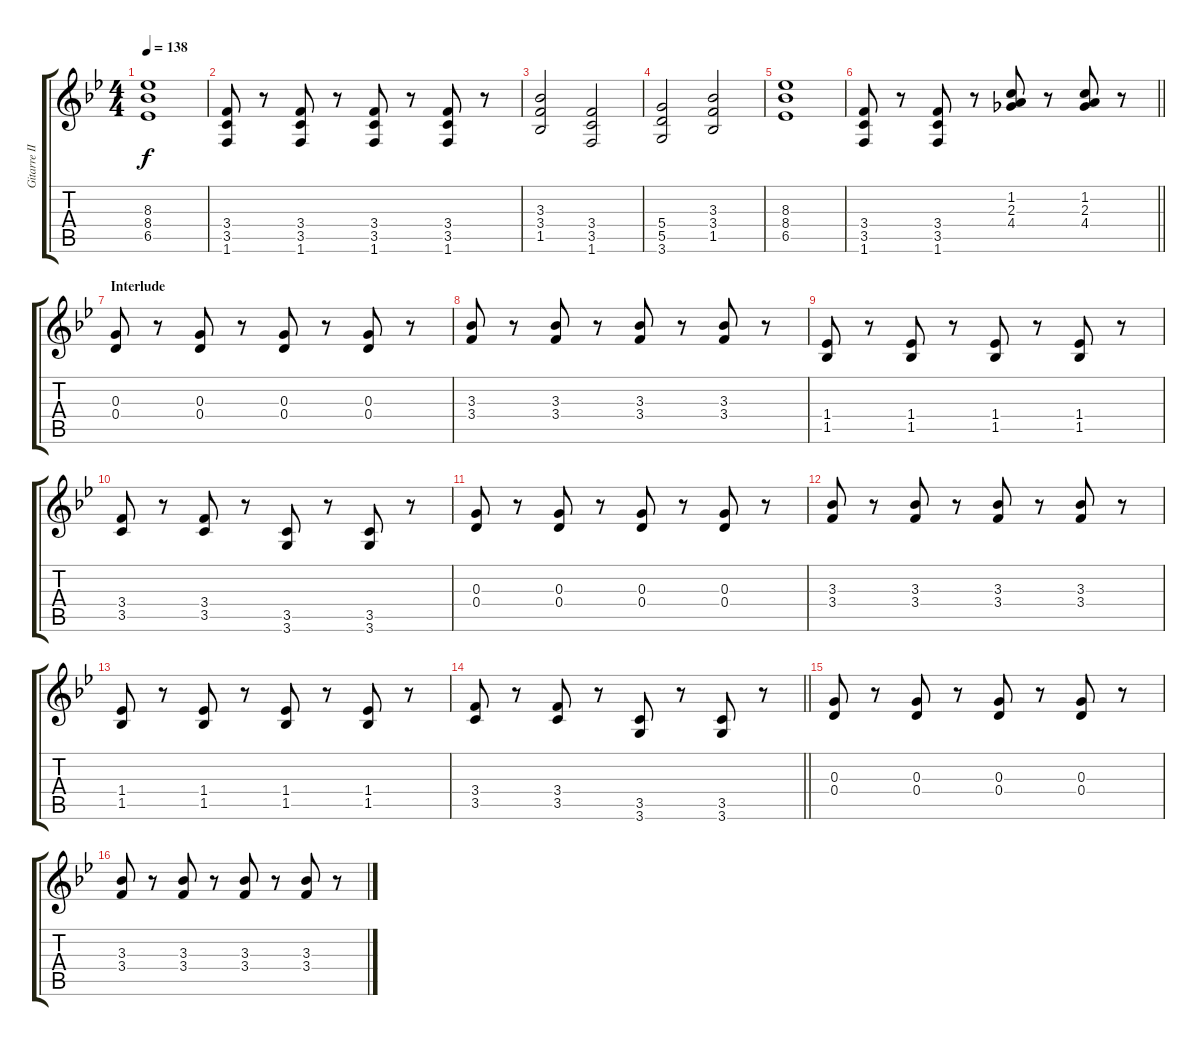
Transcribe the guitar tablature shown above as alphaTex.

\track ("Gitarre II" "Gitarre II") {instrument distortionguitar}
\staff {score tabs}
\tuning (E4 B3 G3 D3 A2 E2) {hide}
\ts (4 4)
\tempo 138
\clef g2
\ks bb
(8.3 8.4 6.5).1{dy f} |
(3.4 3.5 1.6).8 r.8 (3.4 3.5 1.6).8 r.8 (3.4 3.5 1.6).8 r.8 (3.4 3.5 1.6).8 r.8 |
(3.3 3.4 1.5).2 (3.4 3.5 1.6).2 |
(5.4 5.5 3.6).2 (3.3 3.4 1.5).2 |
(8.3 8.4 6.5).1 |
\barLineRight lightlight
(3.4 3.5 1.6).8 r.8 (3.4 3.5 1.6).8 r.8 (1.2 2.3 4.4).8 r.8 (1.2 2.3 4.4).8 r.8 |
\section ("" "Interlude")
(0.3 0.4).8 r.8 (0.3 0.4).8 r.8 (0.3 0.4).8 r.8 (0.3 0.4).8 r.8 |
(3.3 3.4).8 r.8 (3.3 3.4).8 r.8 (3.3 3.4).8 r.8 (3.3 3.4).8 r.8 |
(1.4 1.5).8 r.8 (1.4 1.5).8 r.8 (1.4 1.5).8 r.8 (1.4 1.5).8 r.8 |
(3.4 3.5).8 r.8 (3.4 3.5).8 r.8 (3.5 3.6).8 r.8 (3.5 3.6).8 r.8 |
(0.3 0.4).8 r.8 (0.3 0.4).8 r.8 (0.3 0.4).8 r.8 (0.3 0.4).8 r.8 |
(3.3 3.4).8 r.8 (3.3 3.4).8 r.8 (3.3 3.4).8 r.8 (3.3 3.4).8 r.8 |
(1.4 1.5).8 r.8 (1.4 1.5).8 r.8 (1.4 1.5).8 r.8 (1.4 1.5).8 r.8 |
\barLineRight lightlight
(3.4 3.5).8 r.8 (3.4 3.5).8 r.8 (3.5 3.6).8 r.8 (3.5 3.6).8 r.8 |
(0.3 0.4).8 r.8 (0.3 0.4).8 r.8 (0.3 0.4).8 r.8 (0.3 0.4).8 r.8 |
(3.3 3.4).8 r.8 (3.3 3.4).8 r.8 (3.3 3.4).8 r.8 (3.3 3.4).8 r.8
